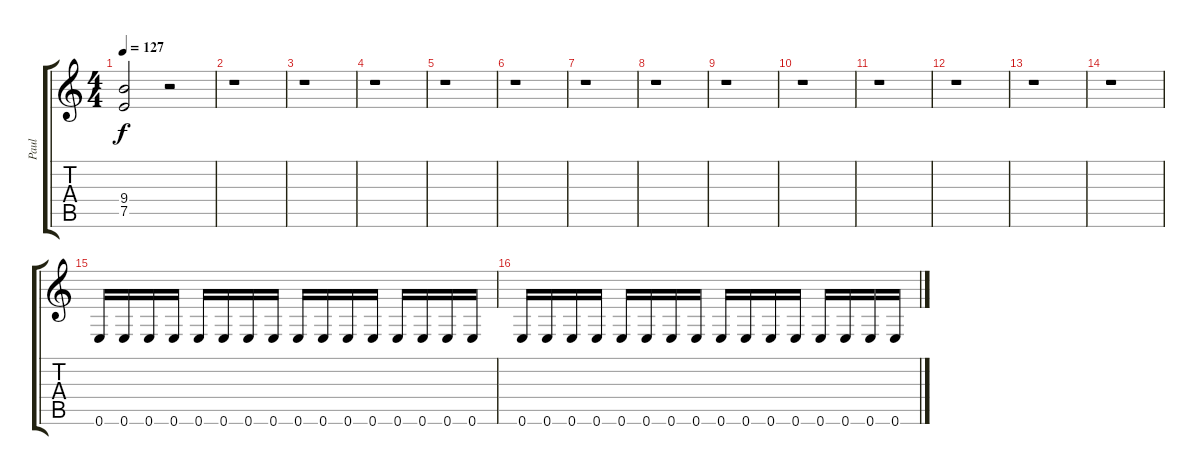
\track ("Paul" "Paul") {instrument overdrivenguitar}
\staff {score tabs}
\tuning (E4 B3 G3 D3 A2 E2) {hide}
\ts (4 4)
\tempo 127
\clef g2
\ks c
(9.4 7.5).2{dy f} r.2 |
r.1 |
r.1 |
r.1 |
r.1 |
r.1 |
r.1 |
r.1 |
r.1 |
r.1 |
r.1 |
r.1 |
r.1 |
r.1 |
0.6.16 0.6.16 0.6.16 0.6.16 0.6.16 0.6.16 0.6.16 0.6.16 0.6.16 0.6.16 0.6.16 0.6.16 0.6.16 0.6.16 0.6.16 0.6.16 |
0.6.16 0.6.16 0.6.16 0.6.16 0.6.16 0.6.16 0.6.16 0.6.16 0.6.16 0.6.16 0.6.16 0.6.16 0.6.16 0.6.16 0.6.16 0.6.16
